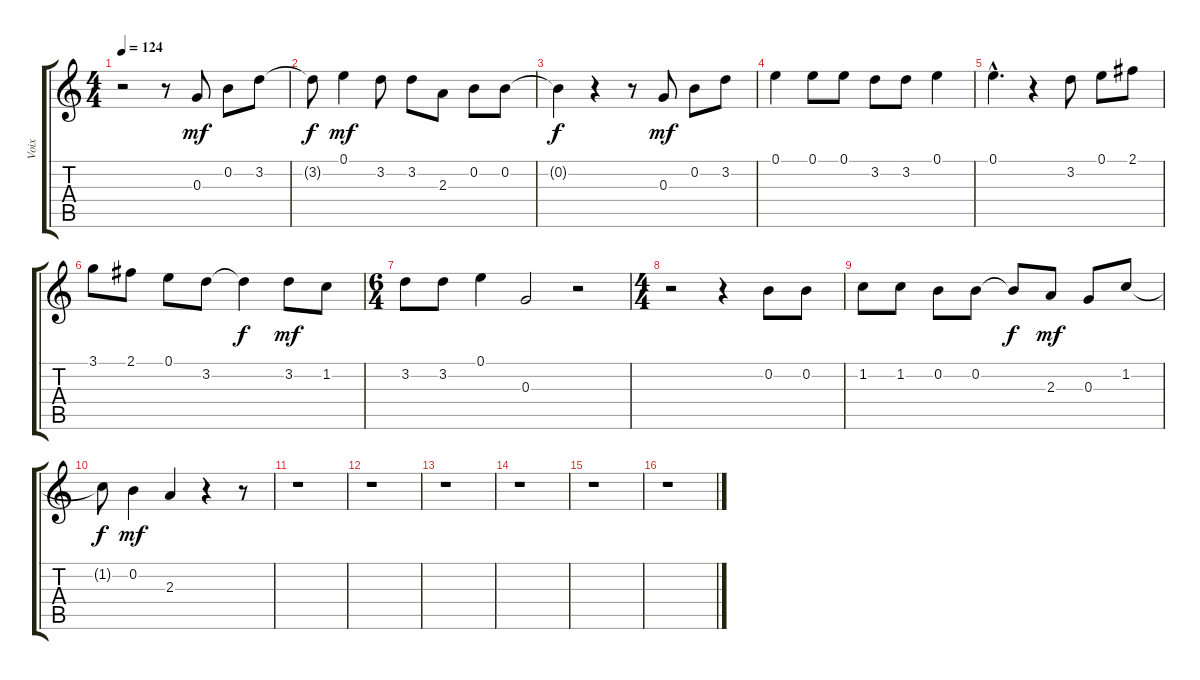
\track ("Voix" "Voix") {instrument acousticguitarnylon}
\staff {score tabs}
\tuning (E4 B3 G3 D3 A2 E2) {hide}
\ts (4 4)
\tempo 124
\clef g2
\ks c
r.2{dy mf} r.8 0.3.8 0.2.8 3.2.8 |
3.2{t}.8{dy f} 0.1.4{dy mf} 3.2.8 3.2.8 2.3.8 0.2.8 0.2.8 |
0.2{t}.4{dy f} r.4 r.8 0.3.8{dy mf} 0.2.8 3.2.8 |
0.1.4 0.1.8 0.1.8 3.2.8 3.2.8 0.1.4 |
0.1{hac}.4{d} r.4 3.2.8 0.1.8 2.1.8 |
3.1.8 2.1.8 0.1.8 3.2.8 3.2{t}.4{dy f} 3.2.8{dy mf} 1.2.8 |
\ts (6 4)
3.2.8 3.2.8 0.1.4 0.3.2 r.2 |
\ts (4 4)
r.2 r.4 0.2.8 0.2.8 |
1.2.8 1.2.8 0.2.8 0.2.8 0.2{t}.8{dy f} 2.3.8{dy mf} 0.3.8 1.2.8 |
1.2{t}.8{dy f} 0.2.4{dy mf} 2.3.4 r.4 r.8 |
r.1 |
r.1 |
r.1 |
r.1 |
r.1 |
r.1
